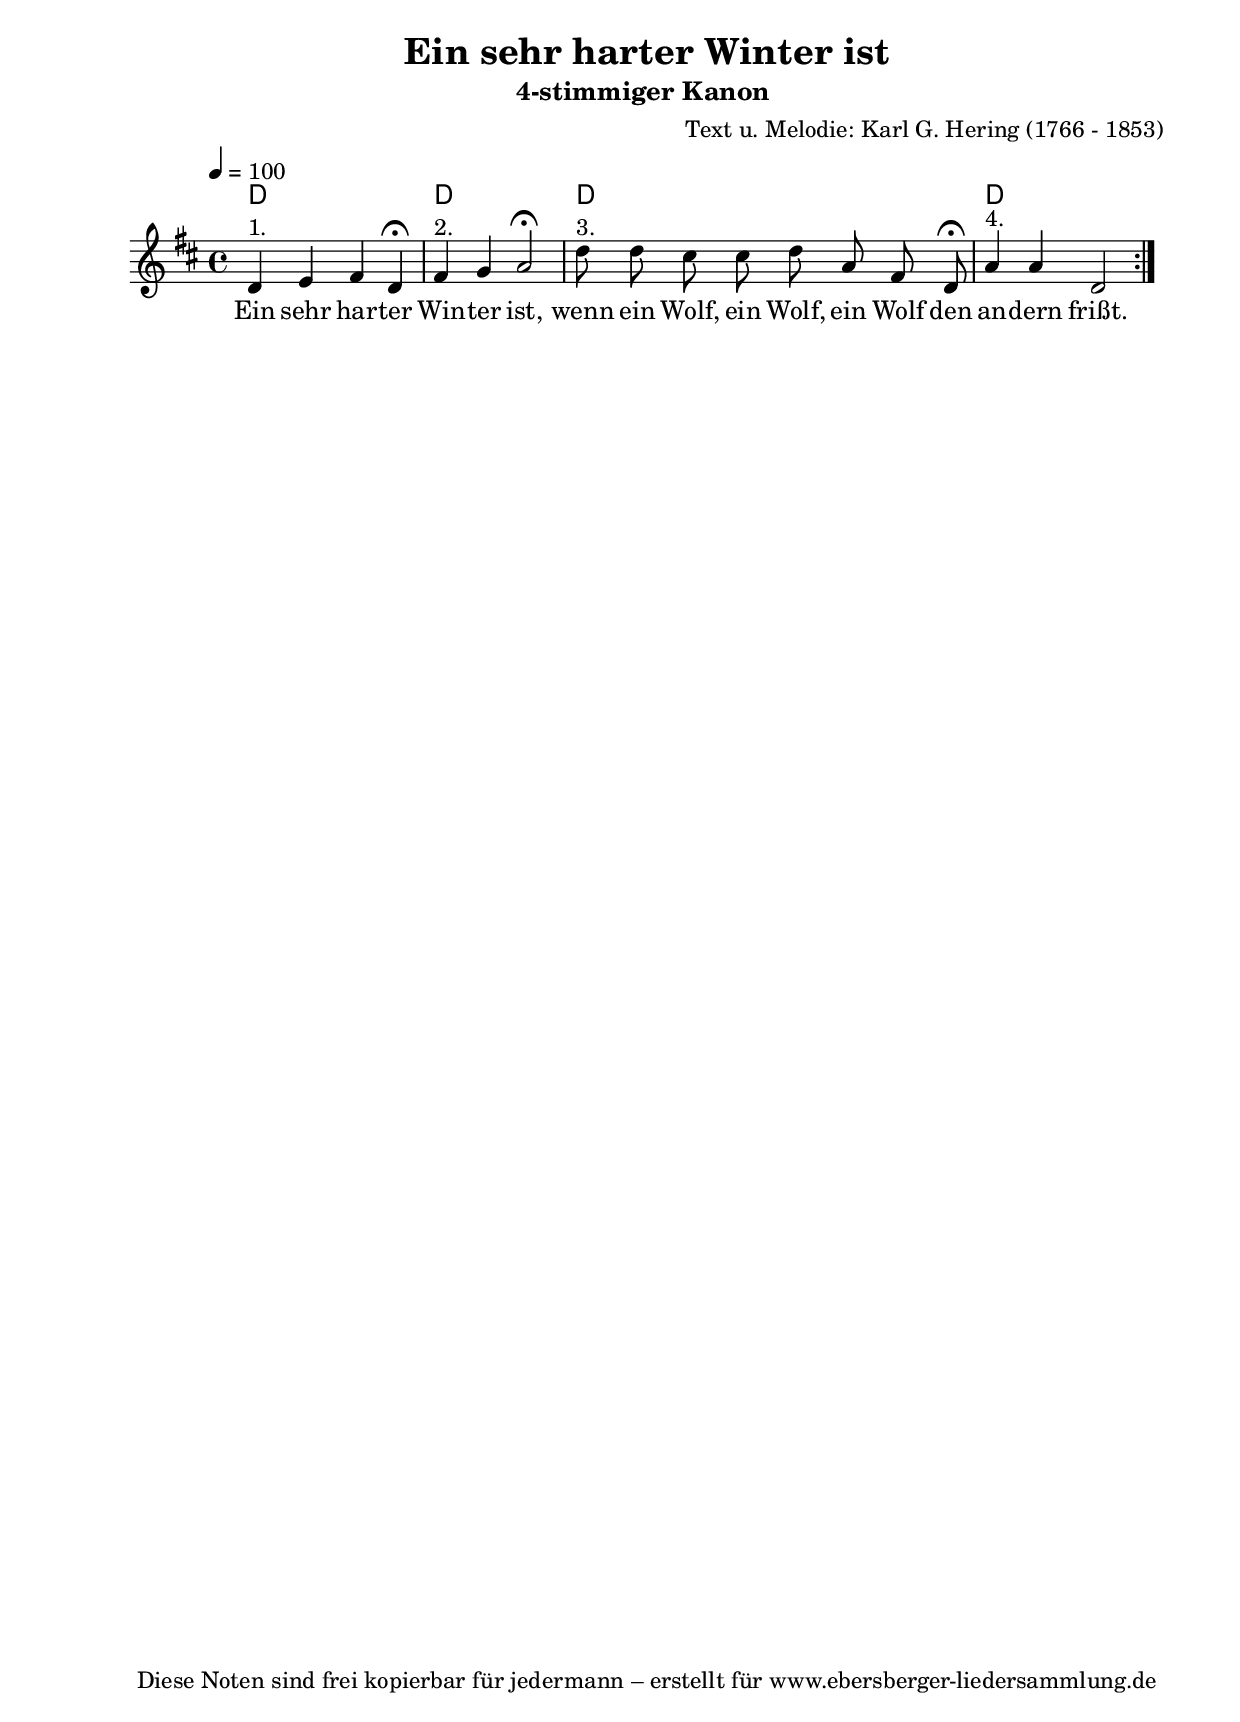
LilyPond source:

% Dieses Notenblatt wurde erstellt von Michael Nausch
% Kontakt: michael@nausch.org (PGP public-key 0x2384C849) 

\version "2.14.2"

\header {
  title = "Ein sehr harter Winter ist"        % Die Überschrift der Noten wird zentriert gesetzt.
  subtitle = "4-stimmiger Kanon "             % weitere zentrierte Überschrift.
  composer = "Text u. Melodie: Karl G. Hering (1766 - 1853)" % Name des Komponisten, rechtsbüngig unter dem Unteruntertitel.
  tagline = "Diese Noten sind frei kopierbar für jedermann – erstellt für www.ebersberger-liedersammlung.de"
                                              % Zentriert unten auf der letzten Seite.
%  copyright = "Diese Noten sind frei kopierbar für jedermann – erstellt für www.ebersberger-liedersammlung.de"
                                              % Zentriert unten auf der ersten Seite (sollten tatsächlich zwei
                                              % seiten benötigt werden"
}

% Seitenformat und Ränder definieren
\paper {
  #(set-paper-size "a4")    % Seitengröße auf DIN A4 setzen.
  after-title-space = 1\cm  % Die Größe des Abstands zwischen der Überschrift und dem ersten Notensystem.
  bottom-margin = 5\mm      % Der Rand zwischen der Fußzeile und dem unteren Rand der Seite.
  top-margin = 10\mm        % Der Rand zwischen der Kopfzeile und dem oberen Rand der Seite.

  left-margin = 22\mm       % Der Rand zwischen dem linken Seitenrand und dem Beginn der Systeme/Strophen.
  line-width = 175\mm       % Die Breite des Notensystems.
}


\layout {
  indent = #0
}

% Akkorde für die Gitarrenbegleitung
akkorde = \chordmode {
  \germanChords
	d1 d1 d1 d1
}


melodie = \relative c' {
  \clef "treble"
  \time 4/4
  \tempo 4 = 100
  \key d\major
  \autoBeamOff
  %\repeat volta 2 { } %Wiederholung
  %\partial 8 % 1/8 Auftakt
  \repeat volta 2 { 
	d4^"1." e4 fis4 d4\fermata fis4^"2." g4 a2 \fermata d8^"3." d8 cis8 cis8 d8 a8 fis8 d8\fermata a'4^"4." a4 d,2
 	}
  %\bar "|."
}


text = \lyricmode {
  %\set stanza = "1."
	Ein sehr har -- ter Win -- ter ist, wenn ein Wolf, ein Wolf, ein Wolf den an -- dern frißt.
}

\score {
  <<
    \new ChordNames { \akkorde }
    \new Voice = "Lied" { \melodie }
    \new Lyrics \lyricsto "Lied" { \text }
  >>
  \midi { }
  \layout { }
}


%{
\markuplines {
  \italic {
    \line {
      Gesetzt von Michael Nausch aka Django
      \general-align #Y #DOWN {
        \epsfile #X #3 #"publicdomain.eps"
      }
    }
  }
}
%}
